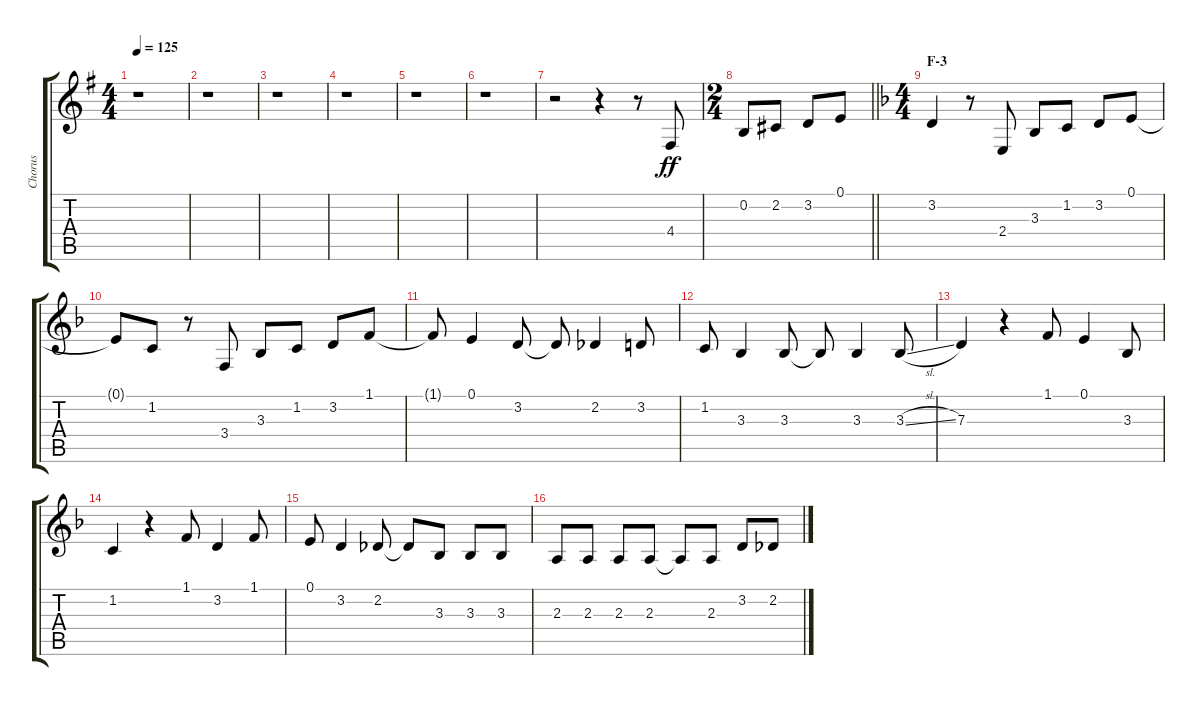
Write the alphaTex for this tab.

\track ("Chorus" "Chorus") {instrument voiceoohs}
\staff {score tabs}
\tuning (E4 B3 G3 D3 A2 E2) {hide}
\ts (4 4)
\tempo 125
\clef g2
\ks g
r.1{dy ff} |
r.1 |
r.1 |
r.1 |
r.1 |
r.1 |
r.2 r.4 r.8 4.4.8 |
\ts (2 4)
\barLineRight lightlight
0.2.8 2.2.8 3.2.8 0.1.8 |
\ts (4 4)
\section ("" "F-3")
\ks f
3.2.4 r.8 2.4.8 3.3.8 1.2.8 3.2.8 0.1.8 |
0.1{t}.8 1.2.8 r.8 3.4.8 3.3.8 1.2.8 3.2.8 1.1.8 |
1.1{t}.8 0.1.4 3.2.8 3.2{t}.8 2.2.4 3.2.8 |
1.2.8 3.3.4 3.3.8 3.3{t}.8 3.3.4 3.3{sl}.8 |
7.3.4 r.4 1.1.8 0.1.4 3.3.8 |
1.2.4 r.4 1.1.8 3.2.4 1.1.8 |
0.1.8 3.2.4 2.2.8 2.2{t}.8 3.3.8 3.3.8 3.3.8 |
2.3.8 2.3.8 2.3.8 2.3.8 2.3{t}.8 2.3.8 3.2.8 2.2.8
